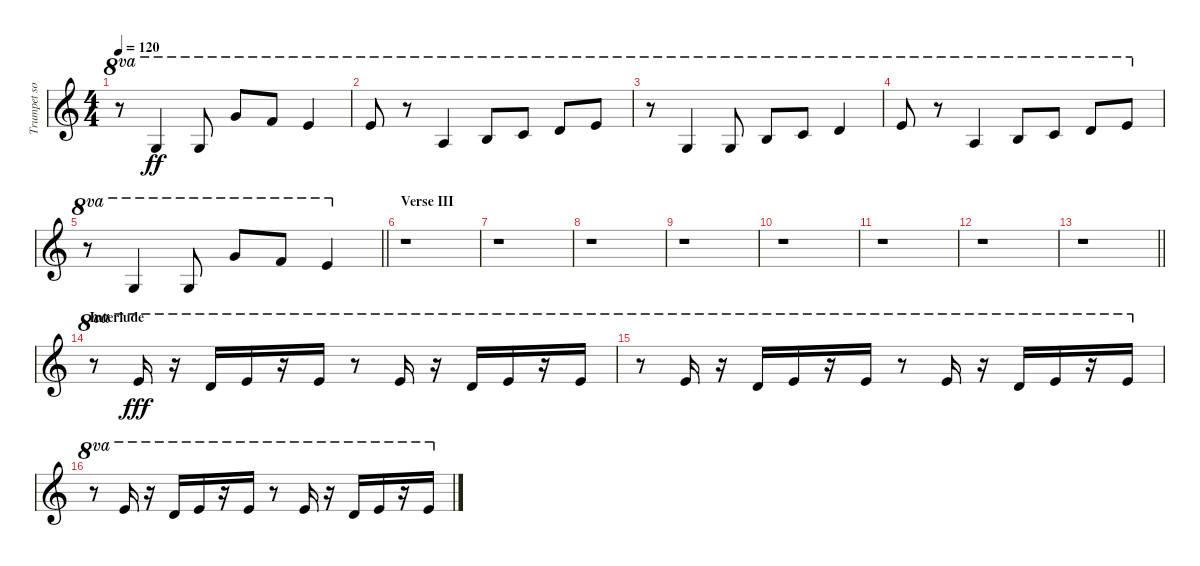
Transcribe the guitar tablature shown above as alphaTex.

\track ("Trumpet sound" "Trumpet so") {instrument tenorsax}
\staff {score}
\tuning (E4 B3 G3 D3 A2 E2) {hide}
\ts (4 4)
\tempo 120
\clef g2
\ks c
r.8{ot 8va dy ff} 12.3.4{ot 8va} 12.3.8{ot 8va} 15.1.8{ot 8va} 13.1.8{ot 8va} 12.1.4{ot 8va} |
12.1.8{ot 8va} r.8{ot 8va} 10.2.4{ot 8va} 12.2.8{ot 8va} 13.2.8{ot 8va} 10.1.8{ot 8va} 12.1.8{ot 8va} |
r.8{ot 8va} 12.3.4{ot 8va} 12.3.8{ot 8va} 12.2.8{ot 8va} 13.2.8{ot 8va} 10.1.4{ot 8va} |
12.1.8{ot 8va} r.8{ot 8va} 10.2.4{ot 8va} 12.2.8{ot 8va} 13.2.8{ot 8va} 10.1.8{ot 8va} 12.1.8{ot 8va} |
\barLineRight lightlight
r.8{ot 8va} 12.3.4{ot 8va} 12.3.8{ot 8va} 15.1.8{ot 8va} 13.1.8{ot 8va} 12.1.4{ot 8va} |
\section ("" "Verse III")
r.1 |
r.1 |
r.1 |
r.1 |
r.1 |
r.1 |
r.1 |
\barLineRight lightlight
r.1 |
\section ("" "Interlude")
r.8{ot 8va} 12.1.16{ot 8va dy fff} r.16{ot 8va} 10.1.16{ot 8va} 12.1.16{ot 8va} r.16{ot 8va} 12.1.16{ot 8va} r.8{ot 8va} 12.1.16{ot 8va} r.16{ot 8va} 10.1.16{ot 8va} 12.1.16{ot 8va} r.16{ot 8va} 12.1.16{ot 8va} |
r.8{ot 8va} 12.1.16{ot 8va} r.16{ot 8va} 10.1.16{ot 8va} 12.1.16{ot 8va} r.16{ot 8va} 12.1.16{ot 8va} r.8{ot 8va} 12.1.16{ot 8va} r.16{ot 8va} 10.1.16{ot 8va} 12.1.16{ot 8va} r.16{ot 8va} 12.1.16{ot 8va} |
r.8{ot 8va} 12.1.16{ot 8va} r.16{ot 8va} 10.1.16{ot 8va} 12.1.16{ot 8va} r.16{ot 8va} 12.1.16{ot 8va} r.8{ot 8va} 12.1.16{ot 8va} r.16{ot 8va} 10.1.16{ot 8va} 12.1.16{ot 8va} r.16{ot 8va} 12.1.16{ot 8va}
